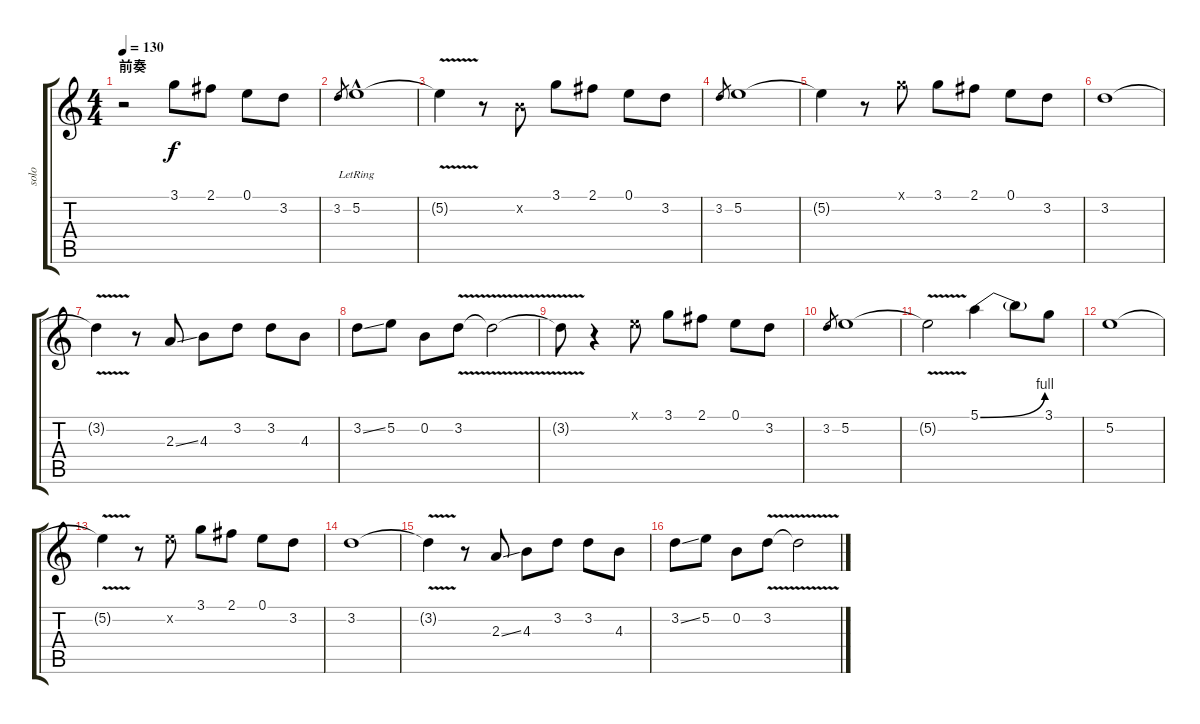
\track ("solo" "solo") {instrument overdrivenguitar}
\staff {score tabs}
\tuning (E4 B3 G3 D3 A2 E2) {hide}
\ts (4 4)
\section ("" "前奏")
\tempo 130
\clef g2
\ks c
r.2{dy f instrument overdrivenguitar} 3.1.8 2.1.8 0.1.8 3.2.8 |
3.2.8{gr} 5.2{hac lr}.1 |
5.2{v t}.4 r.8 0.2{x}.8 3.1.8 2.1.8 0.1.8 3.2.8 |
3.2.8{gr} 5.2.1 |
5.2{t}.4 r.8 3.1{x}.8 3.1.8 2.1.8 0.1.8 3.2.8 |
3.2.1 |
3.2{v t}.4 r.8 2.3{ss}.8 4.3.8 3.2.8 3.2.8 4.3.8 |
3.2{ss}.8 5.2.8 0.2.8 3.2{v}.8 3.2{v t}.2 |
3.2{v t}.8 r.4 0.1{x}.8 3.1.8 2.1.8 0.1.8 3.2.8 |
3.2.8{gr} 5.2.1 |
5.2{v t}.2 5.1{be (bend 0 0 60 4)}.4 5.1{t}.8 3.1.8 |
5.2.1 |
5.2{v t}.4 r.8 5.2{x}.8 3.1.8 2.1.8 0.1.8 3.2.8 |
3.2.1 |
3.2{v t}.4 r.8 2.3{ss}.8 4.3.8 3.2.8 3.2.8 4.3.8 |
3.2{ss}.8 5.2.8 0.2.8 3.2{v}.8 3.2{v t}.2
